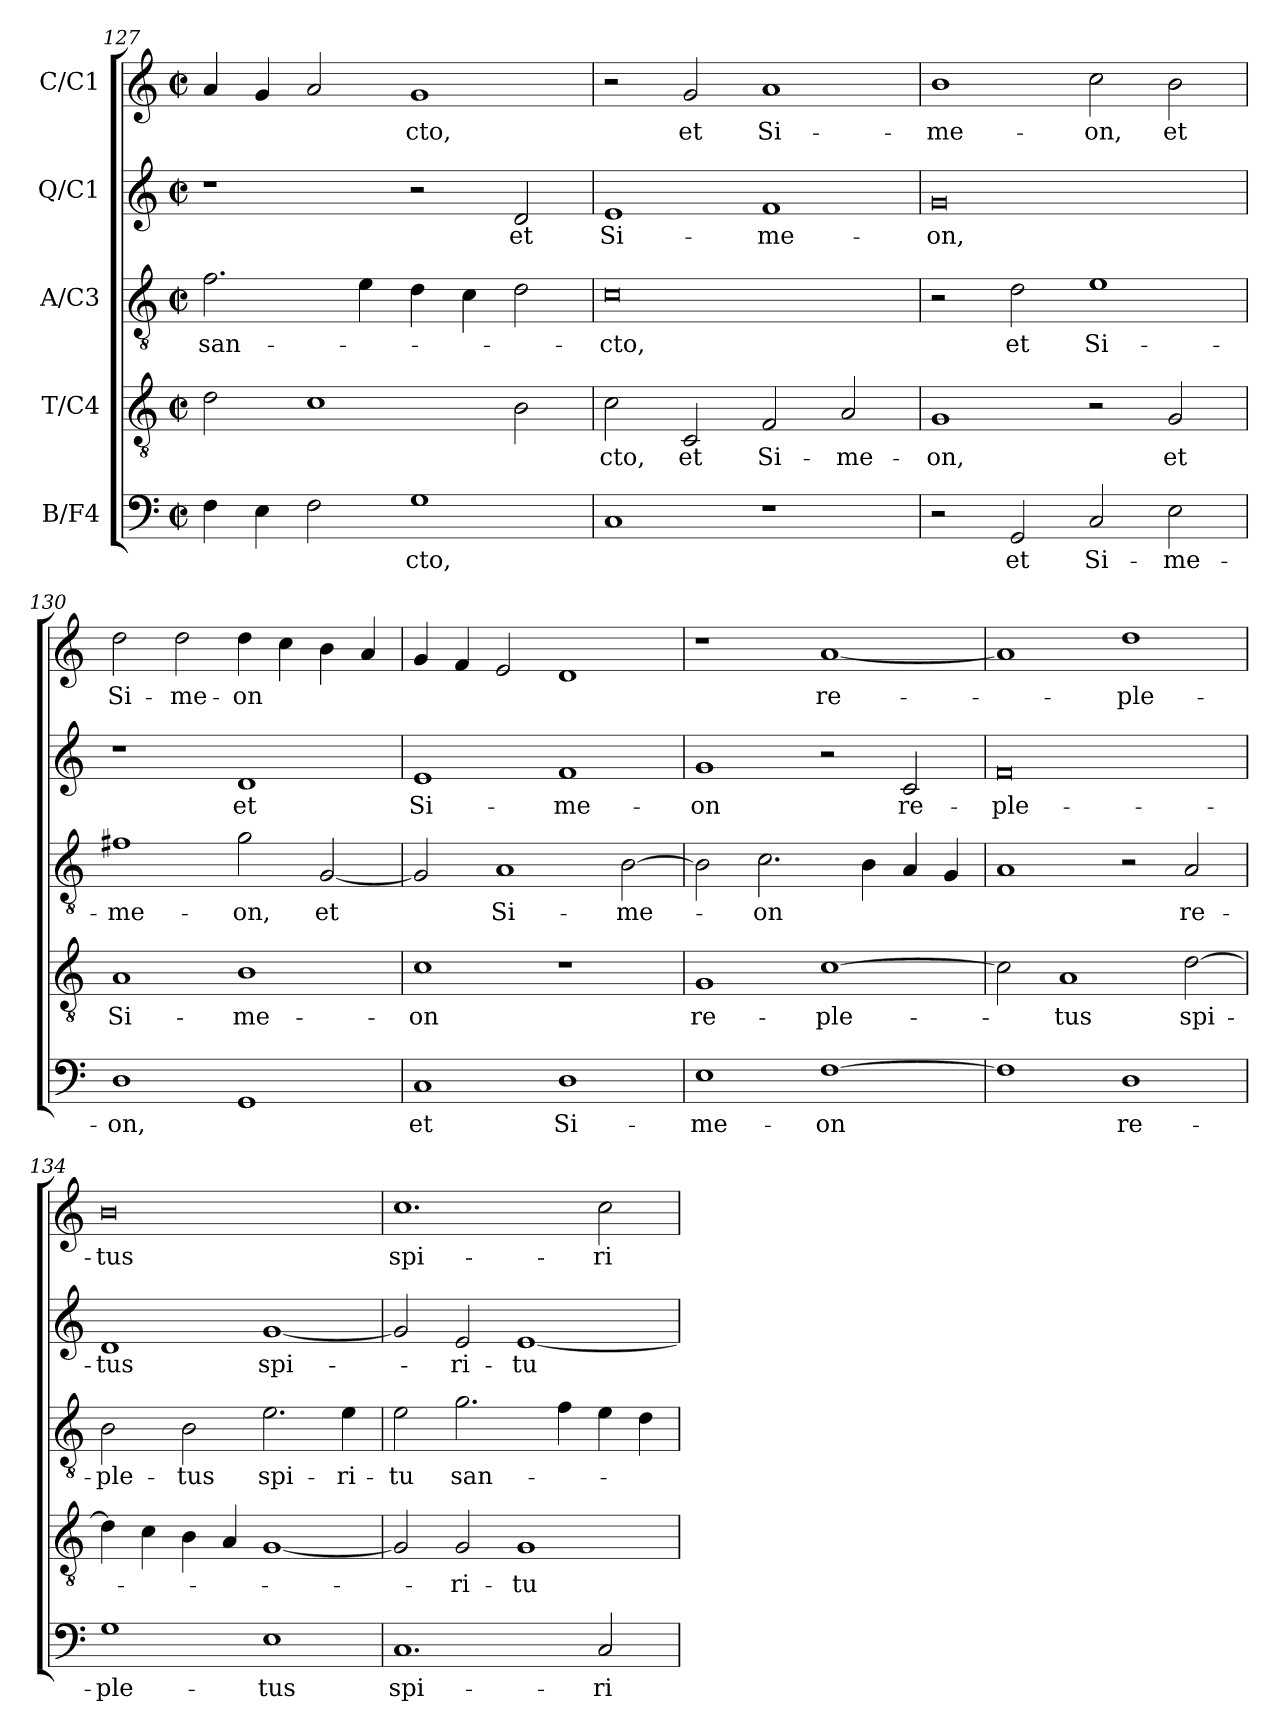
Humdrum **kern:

**kern	**text	**kern	**text	**kern	**text	**kern	**text	**kern	**text
*part5	*part5	*part4	*part4	*part3	*part3	*part2	*part2	*part1	*part1
*staff5	*staff5	*staff4	*staff4	*staff3	*staff3	*staff2	*staff2	*staff1	*staff1
*I"B/F4	*	*I"T/C4	*	*I"A/C3	*	*I"Q/C1	*	*I"C/C1	*
!!LO:LB:g=z
*clefF4	*	*clefGv2	*	*clefGv2	*	*clefG2	*	*clefG2	*
*k[]	*	*k[]	*	*k[]	*	*k[]	*	*k[]	*
*C:	*	*C:	*	*C:	*	*C:	*	*C:	*
*M2/2	*	*M2/2	*	*M2/2	*	*M2/2	*	*M2/2	*
*met(c|)	*	*met(c|)	*	*met(c|)	*	*met(c|)	*	*met(c|)	*
=127	=127	=127	=127	=127	=127	=127	=127	=127	=127
!	!	!	!	!	!LO:LY:b	!	!	!	!
4F\	.	2d\	.	2.f\	san-	1r	.	4a/	.
4E\	.	.	.	.	.	.	.	4g/	.
2F\	.	1c	.	.	.	.	.	2a/	.
.	.	.	.	4e\	.	.	.	.	.
!	!LO:LY:b	!	!	!	!	!	!	!	!LO:LY:b
1G	-cto,	.	.	4d\	.	2r	.	1g	-cto,
.	.	.	.	4c\	.	.	.	.	.
!	!	!	!	!	!	!	!LO:LY:b	!	!
.	.	2B\	.	2d\	.	2d/	et	.	.
=128	=128	=128	=128	=128	=128	=128	=128	=128	=128
!	!	!	!LO:LY:b	!	!LO:LY:b	!	!LO:LY:b	!	!
1C	.	2c\	-cto,	0c	-cto,	1e	Si-	2r	.
!	!	!	!LO:LY:b	!	!	!	!	!	!LO:LY:b
.	.	2C/	et	.	.	.	.	2g/	et
!	!	!	!LO:LY:b	!	!	!	!LO:LY:b	!	!LO:LY:b
1r	.	2F/	Si-	.	.	1f	-me-	1a	Si-
!	!	!	!LO:LY:b	!	!	!	!	!	!
.	.	2A/	-me-	.	.	.	.	.	.
=129	=129	=129	=129	=129	=129	=129	=129	=129	=129
!	!	!	!LO:LY:b	!	!	!	!LO:LY:b	!	!LO:LY:b
2r	.	1G	-on,	2r	.	0g	-on,	1b	-me-
!	!LO:LY:b	!	!	!	!LO:LY:b	!	!	!	!
2GG/	et	.	.	2d\	et	.	.	.	.
!	!LO:LY:b	!	!	!	!LO:LY:b	!	!	!	!LO:LY:b
2C/	Si-	2r	.	1e	Si-	.	.	2cc\	-on,
!	!LO:LY:b	!	!LO:LY:b	!	!	!	!	!	!LO:LY:b
2E\	-me-	2G/	et	.	.	.	.	2b\	et
=130	=130	=130	=130	=130	=130	=130	=130	=130	=130
!	!LO:LY:b	!	!LO:LY:b	!	!LO:LY:b	!	!	!	!LO:LY:b
1D	-on,	1A	Si-	1f#X	-me-	1r	.	2dd\	Si-
!	!	!	!	!	!	!	!	!	!LO:LY:b
.	.	.	.	.	.	.	.	2dd\	-me-
!	!	!	!LO:LY:b	!	!LO:LY:b	!	!LO:LY:b	!	!LO:LY:b
1GG	.	1B	-me-	2g\	-on,	1d	et	4dd\	-on
.	.	.	.	.	.	.	.	4cc\	.
!	!	!	!	!	!LO:LY:b	!	!	!	!
.	.	.	.	[2G/	et	.	.	4b\	.
.	.	.	.	.	.	.	.	4a/	.
=131	=131	=131	=131	=131	=131	=131	=131	=131	=131
!	!LO:LY:b	!	!LO:LY:b	!	!	!	!LO:LY:b	!	!
1C	et	1c	-on	2G/]	.	1e	Si-	4g/	.
.	.	.	.	.	.	.	.	4f/	.
!	!	!	!	!	!LO:LY:b	!	!	!	!
.	.	.	.	1A	Si-	.	.	2e/	.
!	!LO:LY:b	!	!	!	!	!	!LO:LY:b	!	!
1D	Si-	1r	.	.	.	1f	-me-	1d	.
!	!	!	!	!	!LO:LY:b	!	!	!	!
.	.	.	.	[2B\	-me-	.	.	.	.
=132	=132	=132	=132	=132	=132	=132	=132	=132	=132
!	!LO:LY:b	!	!LO:LY:b	!	!	!	!LO:LY:b	!	!
1E	-me-	1G	re-	2B\]	.	1g	-on	1r	.
!	!	!	!	!	!LO:LY:b	!	!	!	!
.	.	.	.	2.c\	-on	.	.	.	.
!	!LO:LY:b	!	!LO:LY:b	!	!	!	!	!	!LO:LY:b
[1F	-on	[1c	-ple-	.	.	2r	.	[1a	re-
.	.	.	.	4B\	.	.	.	.	.
!	!	!	!	!	!	!	!LO:LY:b	!	!
.	.	.	.	4A/	.	2c/	re-	.	.
.	.	.	.	4G/	.	.	.	.	.
!!LO:LB:g=z
=133	=133	=133	=133	=133	=133	=133	=133	=133	=133
!	!	!	!	!	!	!	!LO:LY:b	!	!
1F]	.	2c\]	.	1A	.	0f	-ple-	1a]	.
!	!	!	!LO:LY:b	!	!	!	!	!	!
.	.	1A	-tus	.	.	.	.	.	.
!	!LO:LY:b	!	!	!	!	!	!	!	!LO:LY:b
1D	re-	.	.	2r	.	.	.	1dd	-ple-
!	!	!	!LO:LY:b	!	!LO:LY:b	!	!	!	!
.	.	[2d\	spi-	2A/	re-	.	.	.	.
=134	=134	=134	=134	=134	=134	=134	=134	=134	=134
!	!LO:LY:b	!	!	!	!LO:LY:b	!	!LO:LY:b	!	!LO:LY:b
1G	-ple-	4d\]	.	2B\	-ple-	1d	-tus	0b	-tus
.	.	4c\	.	.	.	.	.	.	.
!	!	!	!	!	!LO:LY:b	!	!	!	!
.	.	4B\	.	2B\	-tus	.	.	.	.
.	.	4A/	.	.	.	.	.	.	.
!	!LO:LY:b	!	!	!	!LO:LY:b	!	!LO:LY:b	!	!
1E	-tus	[1G	.	2.e\	spi-	[1g	spi-	.	.
!	!	!	!	!	!LO:LY:b	!	!	!	!
.	.	.	.	4e\	-ri-	.	.	.	.
=135	=135	=135	=135	=135	=135	=135	=135	=135	=135
!	!LO:LY:b	!	!	!	!LO:LY:b	!	!	!	!LO:LY:b
1.C	spi-	2G/]	.	2e\	-tu	2g/]	.	1.cc	spi-
!	!	!	!LO:LY:b	!	!LO:LY:b	!	!LO:LY:b	!	!
.	.	2G/	-ri-	2.g\	san-	2e/	-ri-	.	.
!	!	!	!LO:LY:b	!	!	!	!LO:LY:b	!	!
.	.	1G	-tu	.	.	[1e	-tu	.	.
.	.	.	.	4f\	.	.	.	.	.
!	!LO:LY:b	!	!	!	!	!	!	!	!LO:LY:b
2C/	-ri-	.	.	4e\	.	.	.	2cc\	-ri-
.	.	.	.	4d\	.	.	.	.	.
=	=	=	=	=	=	=	=	=	=
*-	*-	*-	*-	*-	*-	*-	*-	*-	*-
